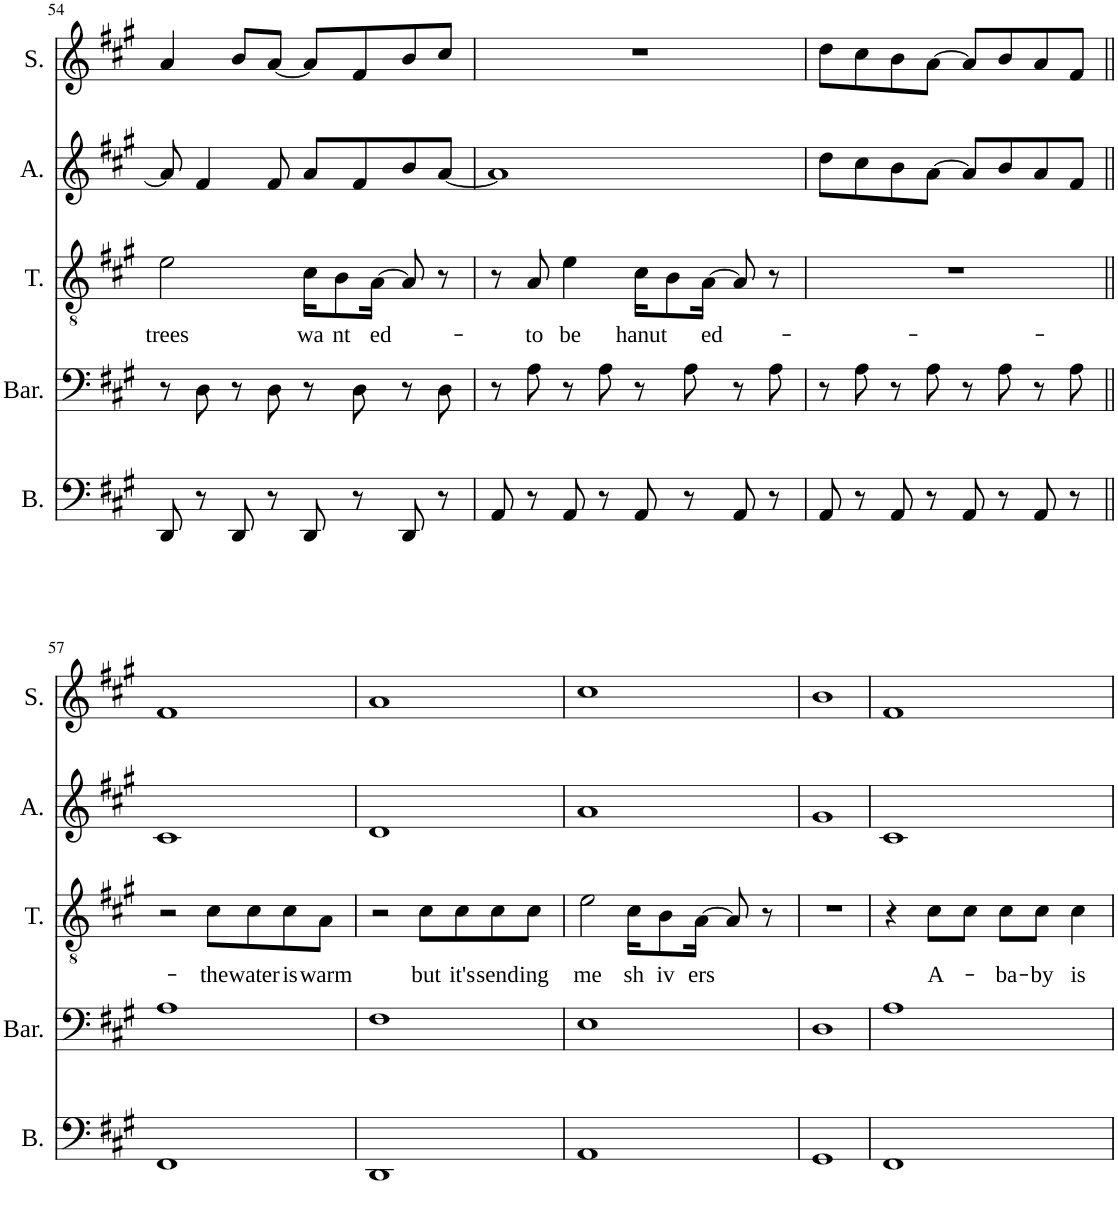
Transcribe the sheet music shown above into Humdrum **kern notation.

**kern	**kern	**kern	**text	**kern	**kern
*part5	*part4	*part3	*part3	*part2	*part1
*staff5	*staff4	*staff3	*staff3	*staff2	*staff1
*I"Bass	*I"Baritone	*I"Tenor	*	*I"Alto	*I"Soprano
*I'B.	*I'Bar.	*I'T.	*	*I'A.	*I'S.
!!LO:PB:g=z
*clefF4	*clefF4	*clefGv2	*	*clefG2	*clefG2
*k[f#c#g#]	*k[f#c#g#]	*k[f#c#g#]	*	*k[f#c#g#]	*k[f#c#g#]
*M4/4	*M4/4	*M4/4	*	*M4/4	*M4/4
=54	=54	=54	=54	=54	=54
!	!	!	!LO:LY:b	!	!
8DD/	8r	2e\	trees	8a/]	4a/
8r	8D\	.	.	4f#/	.
8DD/	8r	.	.	.	8b/L
8r	8D\	.	.	8f#/	[8a/J
!	!	!	!LO:LY:b	!	!
8DD/	8r	16c#\KL	wa	8a/L	8a/L]
!	!	!	!LO:LY:b	!	!
.	.	8B\	nt	.	.
8r	8D\	.	.	8f#/	8f#/
!	!	!	!LO:LY:b	!	!
.	.	[16A\Jk	ed-	.	.
8DD/	8r	8A/]	.	8b/	8b/
8r	8D\	8r	.	[8a/J	8cc#/J
=55	=55	=55	=55	=55	=55
8AA/	8r	8r	.	1a]	1r
!	!	!	!LO:LY:b	!	!
8r	8A\	8A/	to	.	.
!	!	!	!LO:LY:b	!	!
8AA/	8r	4e\	be	.	.
8r	8A\	.	.	.	.
!	!	!	!LO:LY:b	!	!
8AA/	8r	16c#\KL	hanut	.	.
.	.	8B\	.	.	.
8r	8A\	.	.	.	.
!	!	!	!LO:LY:b	!	!
.	.	[16A\Jk	ed-	.	.
8AA/	8r	8A/]	.	.	.
8r	8A\	8r	.	.	.
=56	=56	=56	=56	=56	=56
8AA/	8r	1r	.	8dd\L	8dd\L
8r	8A\	.	.	8cc#\	8cc#\
8AA/	8r	.	.	8b\	8b\
8r	8A\	.	.	[8a\J	[8a\J
8AA/	8r	.	.	8a/L]	8a/L]
8r	8A\	.	.	8b/	8b/
8AA/	8r	.	.	8a/	8a/
8r	8A\	.	.	8f#/J	8f#/J
!!LO:LB:g=z
=57||	=57||	=57||	=57||	=57||	=57||
1FF#	1A	2r	.	1c#	1f#
!	!	!	!LO:LY:b	!	!
.	.	8c#\L	the	.	.
!	!	!	!LO:LY:b	!	!
.	.	8c#\	water	.	.
!	!	!	!LO:LY:b	!	!
.	.	8c#\	is	.	.
!	!	!	!LO:LY:b	!	!
.	.	8A\J	warm	.	.
=58	=58	=58	=58	=58	=58
1DD	1F#	2r	.	1d	1a
!	!	!	!LO:LY:b	!	!
.	.	8c#\L	but	.	.
!	!	!	!LO:LY:b	!	!
.	.	8c#\	it's	.	.
!	!	!	!LO:LY:b	!	!
.	.	8c#\	send-	.	.
!	!	!	!LO:LY:b	!	!
.	.	8c#\J	-ing	.	.
=59	=59	=59	=59	=59	=59
!	!	!	!LO:LY:b	!	!
1AA	1E	2e\	me	1a	1cc#
!	!	!	!LO:LY:b	!	!
.	.	16c#\KL	sh	.	.
!	!	!	!LO:LY:b	!	!
.	.	8B\	iv	.	.
!	!	!	!LO:LY:b	!	!
.	.	[16A\Jk	ers	.	.
.	.	8A/]	.	.	.
.	.	8r	.	.	.
=60	=60	=60	=60	=60	=60
1GG#	1D	1r	.	1g#	1b
=61	=61	=61	=61	=61	=61
1FF#	1A	4r	.	1c#	1f#
!	!	!	!LO:LY:b	!	!
.	.	8c#\L	A-	.	.
.	.	8c#\J	.	.	.
!	!	!	!LO:LY:b	!	!
.	.	8c#\L	ba-	.	.
!	!	!	!LO:LY:b	!	!
.	.	8c#\J	-by	.	.
!	!	!	!LO:LY:b	!	!
.	.	4c#\	is	.	.
=	=	=	=	=	=
*-	*-	*-	*-	*-	*-
